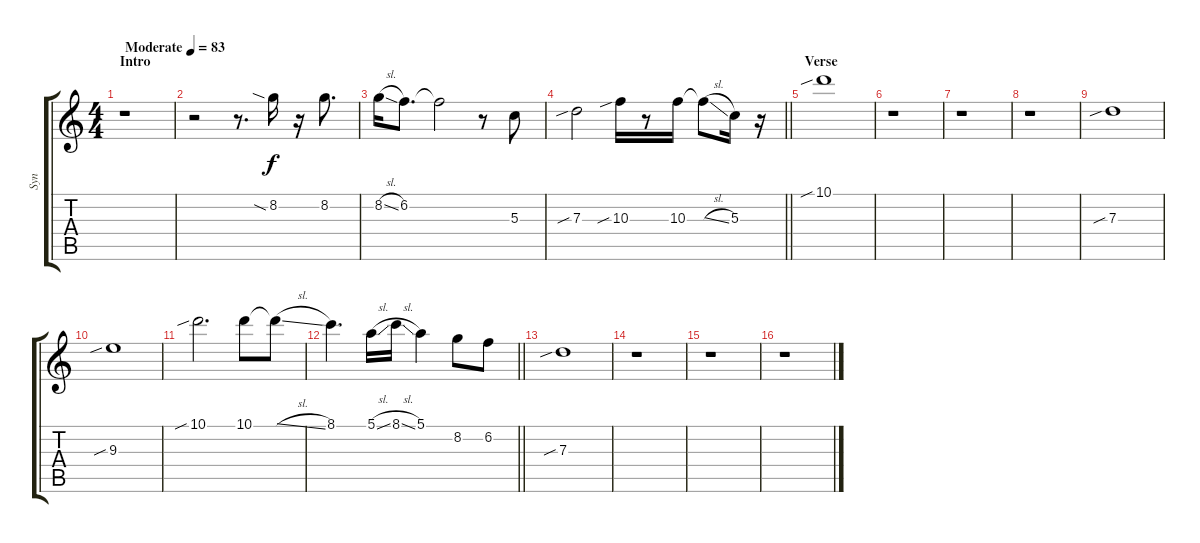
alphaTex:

\track ("Syn" "Syn") {instrument overdrivenguitar}
\staff {score tabs}
\tuning (E4 B3 G3 D3 A2 D2) {hide}
\ts (4 4)
\section ("" "Intro")
\tempo (83 "Moderate")
\clef g2
\ks c
r.1{dy f instrument overdrivenguitar} |
r.2 r.8{d} 8.2{sia}.16 r.16 8.2.8{d} |
8.2{sl}.16 6.2.8{d} 6.2{t}.2 r.8 5.3.8 |
\barLineRight lightlight
7.3{sib}.2 10.3{sib}.16 r.8 10.3.16 10.3{sl t}.8 5.3.16 r.16 |
\section ("" "Verse")
10.1{sib}.1{volume 6} |
r.1 |
r.1 |
r.1 |
7.3{sib}.1{volume 13} |
9.3{sib}.1 |
10.1{sib}.2{d} 10.1.8 10.1{sl t}.8 |
\barLineRight lightlight
8.1.4{d} 5.1{sl}.16 8.1{sl}.16 5.1.4 8.2.8 6.2.8 |
7.3{sib}.1 |
r.1 |
r.1 |
r.1
